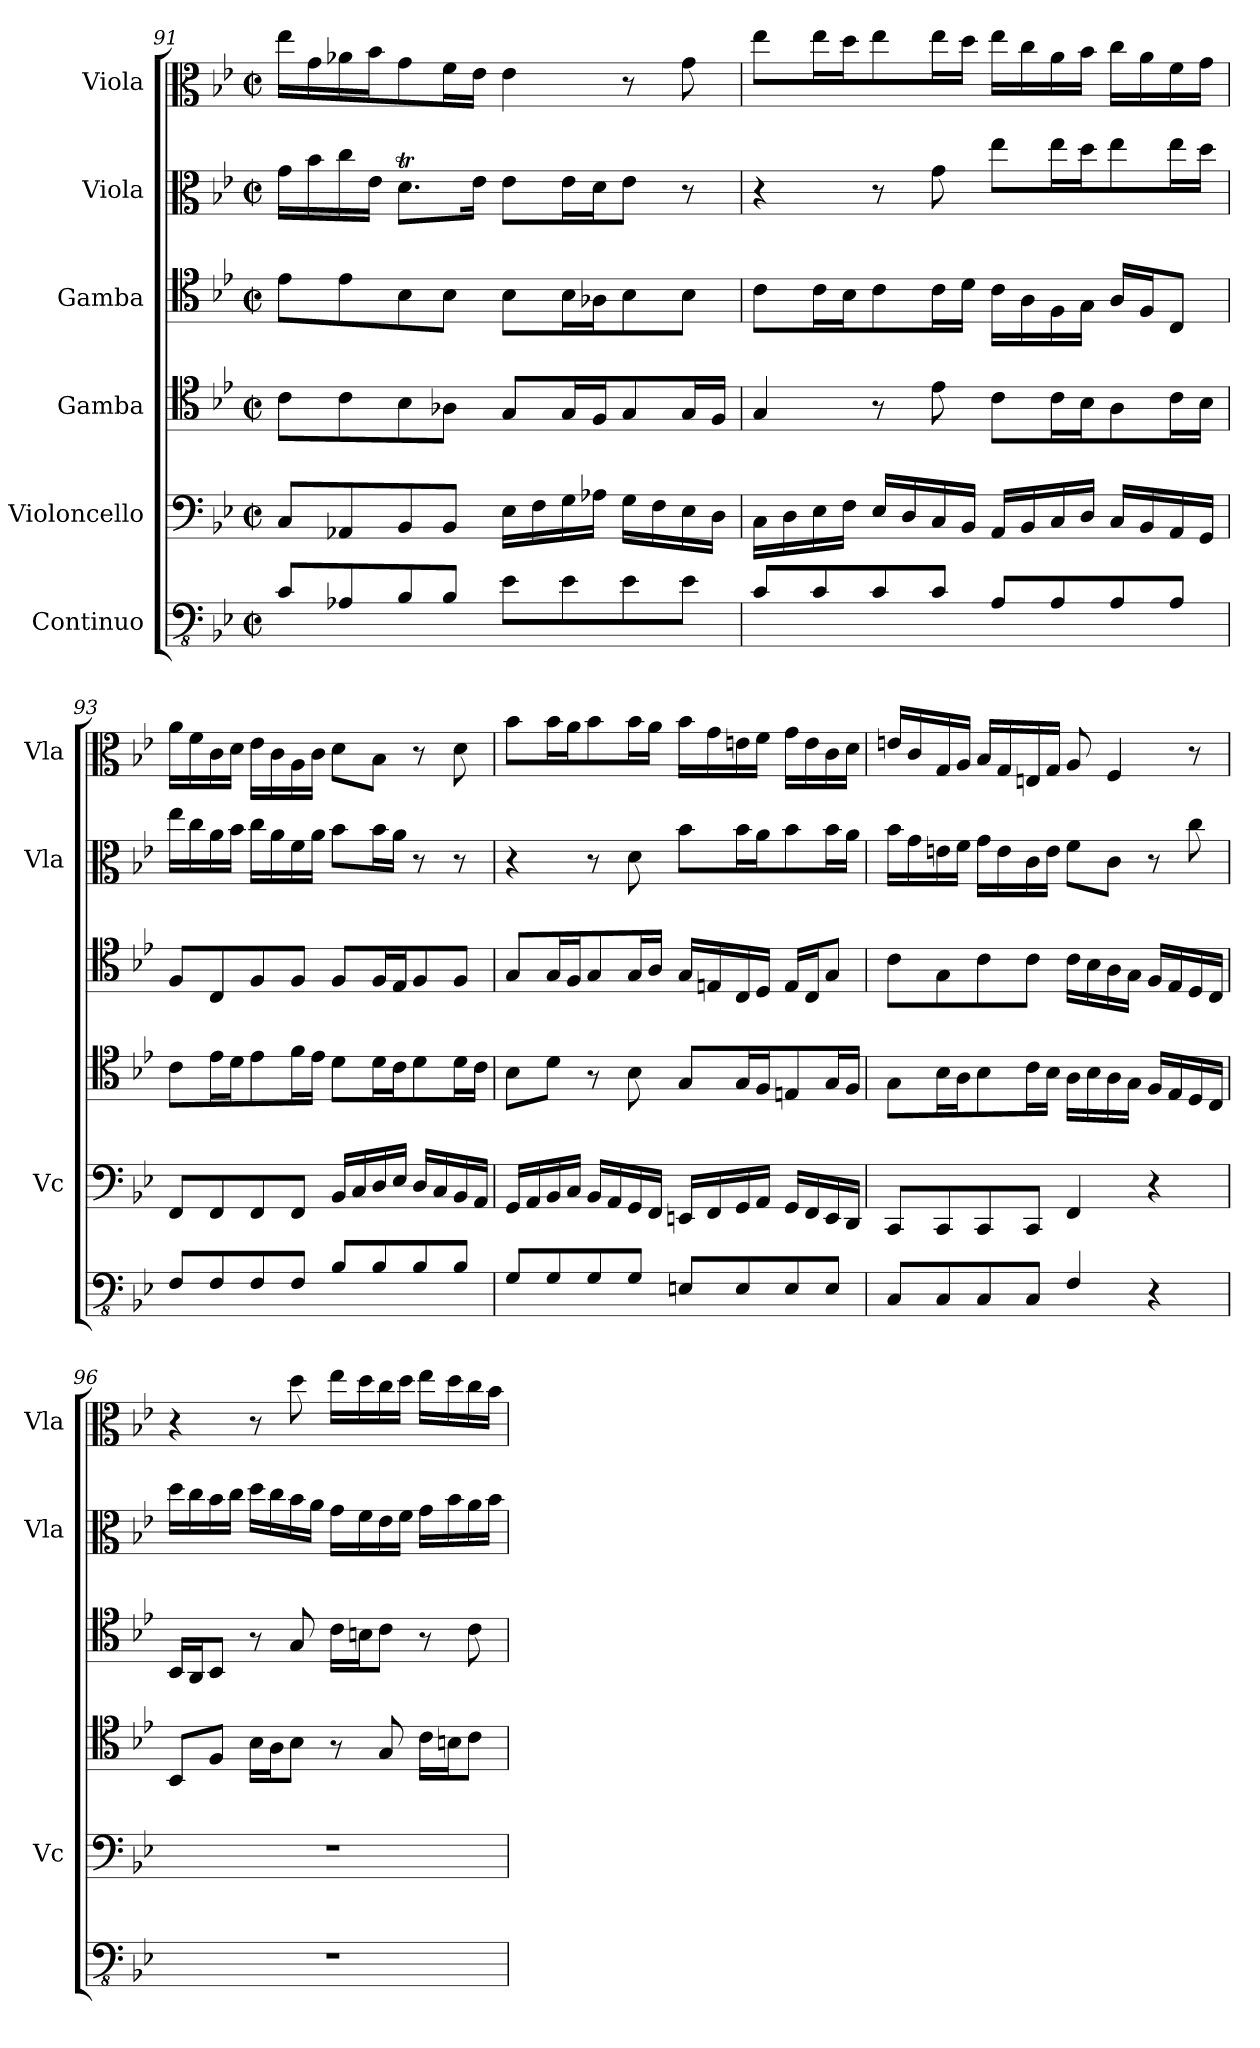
**kern	**kern	**kern	**kern	**kern	**kern
*part6	*part5	*part4	*part3	*part2	*part1
*staff6	*staff5	*staff4	*staff3	*staff2	*staff1
*I"Continuo	*I"Violoncello	*I"Gamba	*I"Gamba	*I"Viola	*I"Viola
*	*I'Vc	*	*	*I'Vla	*I'Vla
*clefFv4	*clefF4	*clefC4	*clefC4	*clefC3	*clefC3
*ITrd7c12	*	*	*	*	*
*k[b-e-]	*k[b-e-]	*k[b-e-]	*k[b-e-]	*k[b-e-]	*k[b-e-]
*M2/2	*M2/2	*M2/2	*M2/2	*M2/2	*M2/2
*met(c|)	*met(c|)	*met(c|)	*met(c|)	*met(c|)	*met(c|)
=91	=91	=91	=91	=91	=91
8CC/L	8C/L	8c\L	8e-\L	16g\LL	16ee-\LL
.	.	.	.	16b-\	16g\
8AAA-X/	8AA-X/	8c\	8e-\	16cc\	16a-X\
.	.	.	.	16e-\JJ	16b-\J
8BBB-/	8BB-/	8B-\	8B-\	8.dt\L	8g\
8BBB-/J	8BB-/J	8A-X\J	8B-\J	.	16f\L
.	.	.	.	16e-\Jk	16e-\JJ
8EE-\L	16E-\LL	8G/L	8B-\L	8e-\L	4e-\
.	16F\	.	.	.	.
8EE-\	16G\	16G/L	16B-\L	16e-\L	.
.	16A-X\JJ	16F/J	16A-X\J	16d\J	.
8EE-\	16G\LL	8G/	8B-\	8e-\J	8r
.	16F\	.	.	.	.
8EE-\J	16E-\	16G/L	8B-\J	8r	8g\
.	16D\JJ	16F/JJ	.	.	.
!!LO:LB:g=z
=92	=92	=92	=92	=92	=92
8CC/L	16C\LL	4G/	8c\L	4r	8ee-\L
.	16D\	.	.	.	.
8CC/	16E-\	.	16c\L	.	16ee-\L
.	16F\JJ	.	16B-\J	.	16dd\J
8CC/	16E-/LL	8r	8c\	8r	8ee-\
.	16D/	.	.	.	.
8CC/J	16C/	8e-\	16c\L	8g\	16ee-\L
.	16BB-/JJ	.	16d\JJ	.	16dd\JJ
8AAA/L	16AA/LL	8c\L	16c\LL	8ee-\L	16ee-\LL
.	16BB-/	.	16A\	.	16cc\
8AAA/	16C/	16c\L	16F\	16ee-\L	16a\
.	16D/JJ	16B-\J	16G\JJ	16dd\J	16b-\JJ
8AAA/	16C/LL	8A\	16A/LL	8ee-\	16cc\LL
.	16BB-/	.	16F/J	.	16a\
8AAA/J	16AA/	16c\L	8C/J	16ee-\L	16f\
.	16GG/JJ	16B-\JJ	.	16dd\JJ	16g\JJ
=93	=93	=93	=93	=93	=93
8FFF/L	8FF/L	8c\L	8F/L	16ee-\LL	16a\LL
.	.	.	.	16cc\	16f\
8FFF/	8FF/	16e-\L	8C/	16a\	16c\
.	.	16d\J	.	16b-\JJ	16d\JJ
8FFF/	8FF/	8e-\	8F/	16cc\LL	16e-\LL
.	.	.	.	16a\	16c\
8FFF/J	8FF/J	16f\L	8F/J	16f\	16A\
.	.	16e-\JJ	.	16a\JJ	16c\JJ
8BBB-/L	16BB-/LL	8d\L	8F/L	8b-\L	8d\L
.	16C/	.	.	.	.
8BBB-/	16D/	16d\L	16F/L	16b-\L	8B-\J
.	16E-/JJ	16c\J	16E-/J	16a\JJ	.
8BBB-/	16D/LL	8d\	8F/	8r	8r
.	16C/	.	.	.	.
8BBB-/J	16BB-/	16d\L	8F/J	8r	8d\
.	16AA/JJ	16c\JJ	.	.	.
!!LO:PB:g=z
=94	=94	=94	=94	=94	=94
8GGG/L	16GG/LL	8B-\L	8G/L	4r	8b-\L
.	16AA/	.	.	.	.
8GGG/	16BB-/	8d\J	16G/L	.	16b-\L
.	16C/JJ	.	16F/J	.	16a\J
8GGG/	16BB-/LL	8r	8G/	8r	8b-\
.	16AA/	.	.	.	.
8GGG/J	16GG/	8B-\	16G/L	8d\	16b-\L
.	16FF/JJ	.	16A/JJ	.	16a\JJ
8EEEn/L	16EEn/LL	8G/L	16G/LL	8b-\L	16b-\LL
.	16FF/	.	16En/	.	16g\
8EEE/	16GG/	16G/L	16C/	16b-\L	16en\
.	16AA/JJ	16F/J	16D/JJ	16a\J	16f\JJ
8EEE/	16GG/LL	8En/	16E/LL	8b-\	16g\LL
.	16FF/	.	16C/J	.	16e\
8EEE/J	16EE/	16G/L	8G/J	16b-\L	16c\
.	16DD/JJ	16F/JJ	.	16a\JJ	16d\JJ
=95	=95	=95	=95	=95	=95
8CCC/L	8CC/L	8G\L	8c\L	16b-\LL	16en/LL
.	.	.	.	16g\	16c/
8CCC/	8CC/	16B-\L	8G\	16en\	16G/
.	.	16A\J	.	16f\JJ	16A/JJ
8CCC/	8CC/	8B-\	8c\	16g\LL	16B-/LL
.	.	.	.	16e\	16G/
8CCC/J	8CC/J	16c\L	8c\J	16c\	16En/
.	.	16B-\JJ	.	16e\JJ	16G/JJ
4FFF/	4FF/	16A\LL	16c\LL	8f\L	8A/
.	.	16B-\	16B-\	.	.
.	.	16A\	16A\	8c\J	4F/
.	.	16G\JJ	16G\JJ	.	.
4r	4r	16F/LL	16F/LL	8r	.
.	.	16E-/	16E-/	.	.
.	.	16D/	16D/	8cc\	8r
.	.	16C/JJ	16C/JJ	.	.
!!LO:LB:g=z
=96	=96	=96	=96	=96	=96
1r	1r	8BB-/L	16BB-/LL	16dd\LL	4r
.	.	.	16AA/J	16cc\	.
.	.	8F/J	8BB-/J	16b-\	.
.	.	.	.	16cc\JJ	.
.	.	16B-\LL	8r	16dd\LL	8r
.	.	16A\J	.	16cc\	.
.	.	8B-\J	8G/	16b-\	8dd\
.	.	.	.	16a\JJ	.
.	.	8r	16c\LL	16g\LL	16ee-\LL
.	.	.	16Bn\J	16f\	16dd\
.	.	8G/	8c\J	16e-\	16cc\
.	.	.	.	16f\JJ	16dd\JJ
.	.	16c\LL	8r	16g\LL	16ee-\LL
.	.	16Bn\J	.	16b-\	16dd\
.	.	8c\J	8c\	16a\	16cc\
.	.	.	.	16b-\JJ	16b-\JJ
=	=	=	=	=	=
*-	*-	*-	*-	*-	*-
